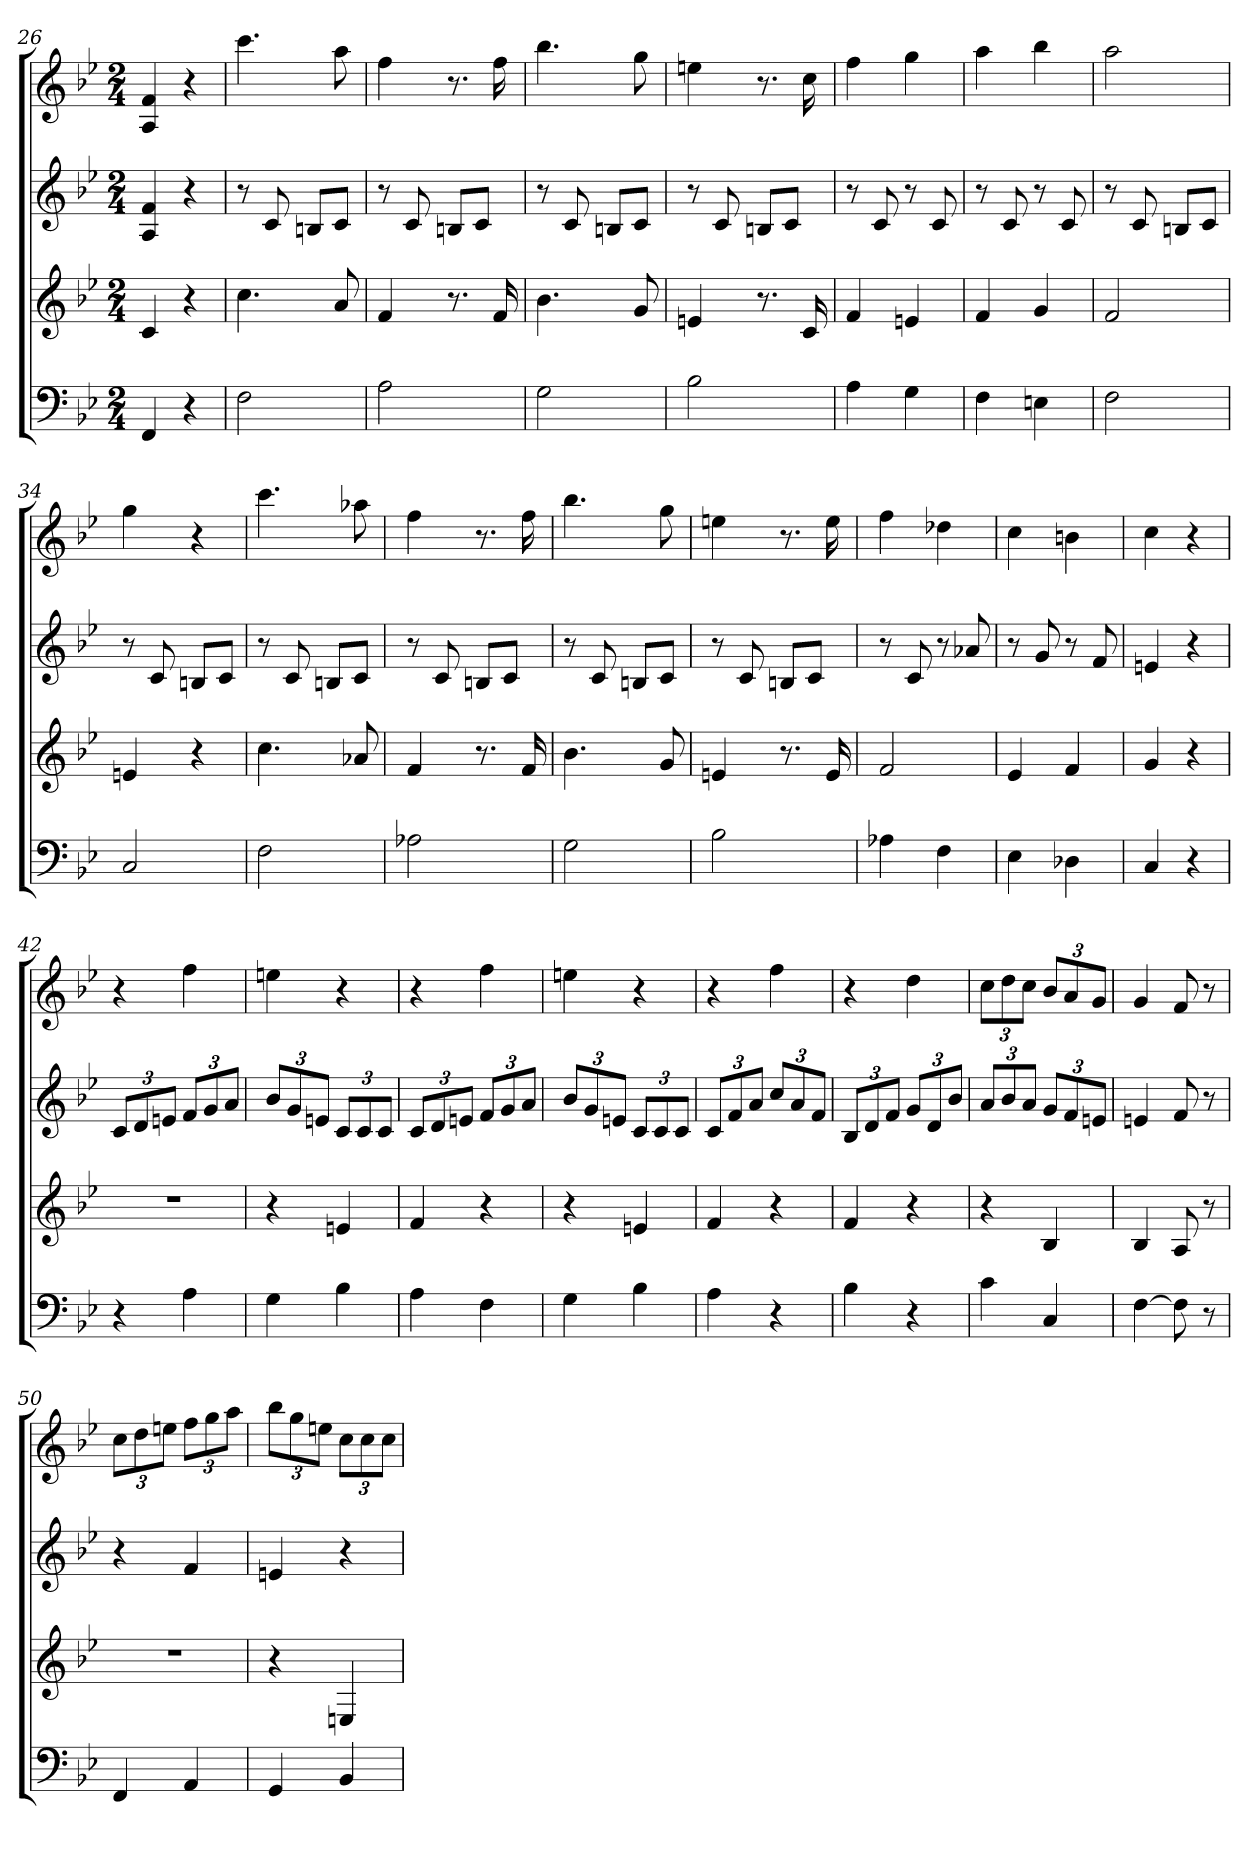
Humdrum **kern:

**kern	**kern	**kern	**kern
*part4	*part3	*part2	*part1
*staff4	*staff3	*staff2	*staff1
*k[b-e-]	*k[b-e-]	*k[b-e-]	*k[b-e-]
*B-:	*B-:	*B-:	*B-:
*M2/4	*M2/4	*M2/4	*M2/4
=26	=26	=26	=26
4FF	4c	4A 4f	4A 4f
4r	4r	4r	4r
=27	=27	=27	=27
2F	4.cc	8r	4.ccc
.	.	8c	.
.	.	8BnL	.
.	8a	8cJ	8aa
=28	=28	=28	=28
2A	4f	8r	4ff
.	.	8c	.
.	8.r	8BnL	8.r
.	.	8cJ	.
.	16f	.	16ff
=29	=29	=29	=29
2G	4.b-	8r	4.bb-
.	.	8c	.
.	.	8BnL	.
.	8g	8cJ	8gg
=30	=30	=30	=30
2B-	4en	8r	4een
.	.	8c	.
.	8.r	8BnL	8.r
.	.	8cJ	.
.	16c	.	16cc
=31	=31	=31	=31
4A	4f	8r	4ff
.	.	8c	.
4G	4en	8r	4gg
.	.	8c	.
=32	=32	=32	=32
4F	4f	8r	4aa
.	.	8c	.
4En	4g	8r	4bb-
.	.	8c	.
=33	=33	=33	=33
2F	2f	8r	2aa
.	.	8c	.
.	.	8BnL	.
.	.	8cJ	.
=34	=34	=34	=34
2C	4en	8r	4gg
.	.	8c	.
.	4r	8BnL	4r
.	.	8cJ	.
=35	=35	=35	=35
2F	4.cc	8r	4.ccc
.	.	8c	.
.	.	8BnL	.
.	8a-X	8cJ	8aa-X
=36	=36	=36	=36
2A-X	4f	8r	4ff
.	.	8c	.
.	8.r	8BnL	8.r
.	.	8cJ	.
.	16f	.	16ff
=37	=37	=37	=37
2G	4.b-	8r	4.bb-
.	.	8c	.
.	.	8BnL	.
.	8g	8cJ	8gg
=38	=38	=38	=38
2B-	4en	8r	4een
.	.	8c	.
.	8.r	8BnL	8.r
.	.	8cJ	.
.	16e	.	16ee
=39	=39	=39	=39
4A-X	2f	8r	4ff
.	.	8c	.
4F	.	8r	4dd-X
.	.	8a-X	.
=40	=40	=40	=40
4E-	4e-	8r	4cc
.	.	8g	.
4D-X	4f	8r	4bn
.	.	8f	.
=41	=41	=41	=41
4C	4g	4en	4cc
4r	4r	4r	4r
=42	=42	=42	=42
4r	2r	12cL	4r
.	.	12d	.
.	.	12enJ	.
4A	.	12fL	4ff
.	.	12g	.
.	.	12aJ	.
=43	=43	=43	=43
4G	4r	12b-L	4een
.	.	12g	.
.	.	12enJ	.
4B-	4en	12cL	4r
.	.	12c	.
.	.	12cJ	.
=44	=44	=44	=44
4A	4f	12cL	4r
.	.	12d	.
.	.	12enJ	.
4F	4r	12fL	4ff
.	.	12g	.
.	.	12aJ	.
=45	=45	=45	=45
4G	4r	12b-L	4een
.	.	12g	.
.	.	12enJ	.
4B-	4en	12cL	4r
.	.	12c	.
.	.	12cJ	.
=46	=46	=46	=46
4A	4f	12cL	4r
.	.	12f	.
.	.	12aJ	.
4r	4r	12ccL	4ff
.	.	12a	.
.	.	12fJ	.
=47	=47	=47	=47
4B-	4f	12B-L	4r
.	.	12d	.
.	.	12fJ	.
4r	4r	12gL	4dd
.	.	12d	.
.	.	12b-J	.
=48	=48	=48	=48
4c	4r	12aL	12ccL
.	.	12b-	12dd
.	.	12aJ	12ccJ
4C	4B-	12gL	12b-L
.	.	12f	12a
.	.	12enJ	12gJ
=49	=49	=49	=49
[4F	4B-	4en	4g
8F]	8A	8f	8f
8r	8r	8r	8r
=50	=50	=50	=50
4FF	2r	4r	12ccL
.	.	.	12dd
.	.	.	12eenJ
4AA	.	4f	12ffL
.	.	.	12gg
.	.	.	12aaJ
=51	=51	=51	=51
4GG	4r	4en	12bb-L
.	.	.	12gg
.	.	.	12eenJ
4BB-	4En	4r	12ccL
.	.	.	12cc
.	.	.	12ccJ
=	=	=	=
*-	*-	*-	*-
